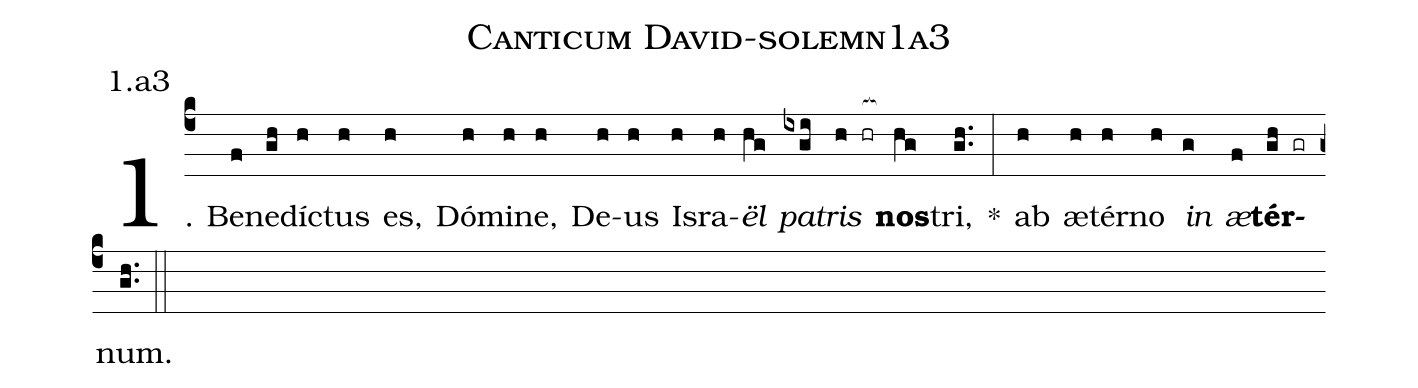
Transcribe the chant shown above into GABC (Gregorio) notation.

name: Canticum David-solemn1a3;
annotation: 1.a3;
%%
(c4)1. Be(f)ne(gh)díc(h)tus(h) es,(h) Dó(h)mi(h)ne,(h) De(h)us(h) Is(h)ra(h)<i>ël</i>(hg) <i>pa</i>(ixgi)<i>tris</i>(h hr[ocb:1{]) <b>nos</b>(hg[ocb:0}])tri,(gh..) *(:) ab(h) æ(h)tér(h)no(h) <i>in</i>(g) <i>æ</i>(f)<b>tér</b>(gh gr)num.(gh..) (::)
